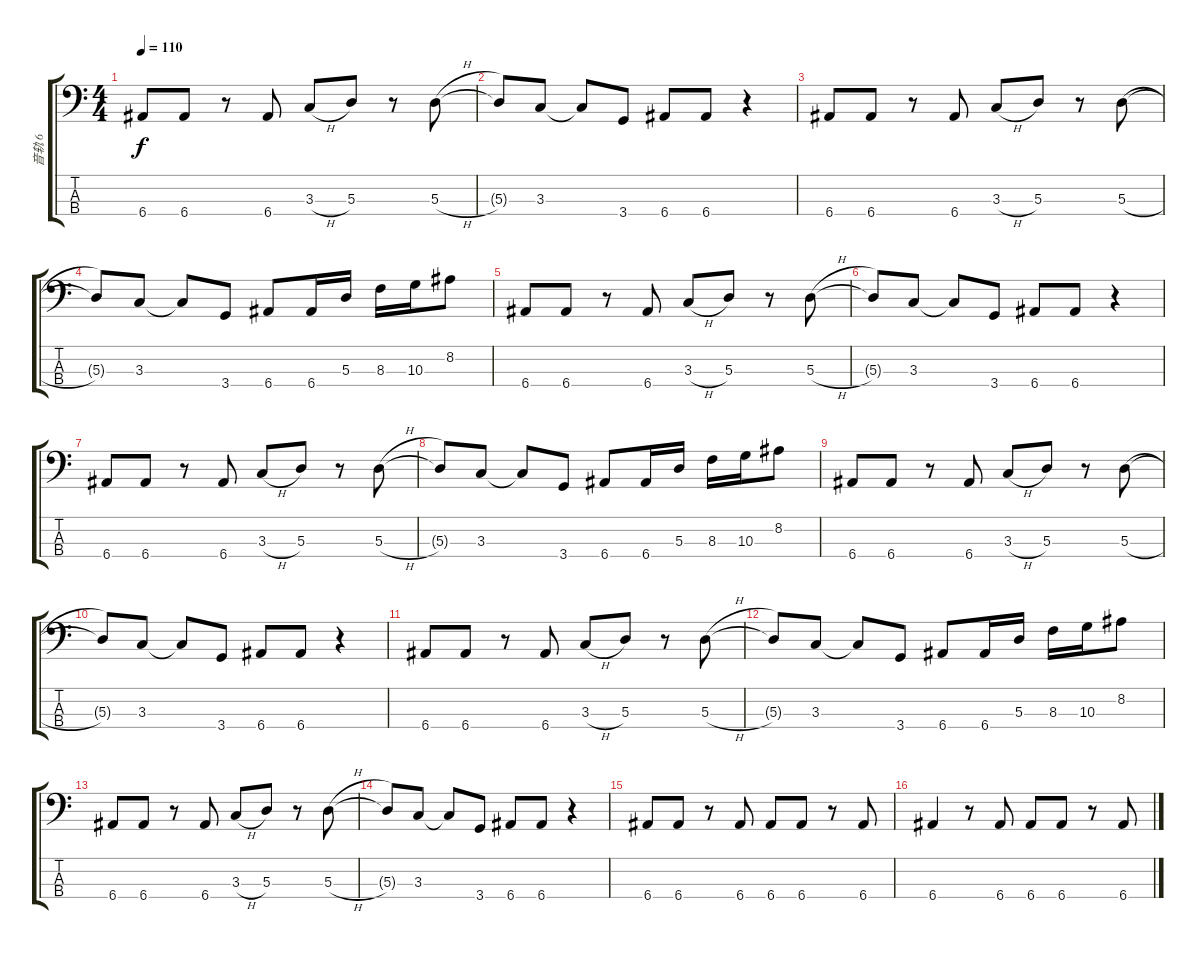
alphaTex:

\track ("音轨 6" "音轨 6") {instrument fretlessbass}
\staff {score tabs}
\tuning (G2 D2 A1 E1) {hide}
\ts (4 4)
\tempo 110
\clef f4
\ks c
6.4.8{dy f} 6.4.8 r.8 6.4.8 3.3{h}.8 5.3.8 r.8 5.3{h}.8 |
5.3{t}.8 3.3.8 3.3{t}.8 3.4.8 6.4.8 6.4.8 r.4 |
6.4.8 6.4.8 r.8 6.4.8 3.3{h}.8 5.3.8 r.8 5.3{h}.8 |
5.3{t}.8 3.3.8 3.3{t}.8 3.4.8 6.4.8 6.4.16 5.3.16 8.3.16 10.3.16 8.2.8 |
6.4.8 6.4.8 r.8 6.4.8 3.3{h}.8 5.3.8 r.8 5.3{h}.8 |
5.3{t}.8 3.3.8 3.3{t}.8 3.4.8 6.4.8 6.4.8 r.4 |
6.4.8 6.4.8 r.8 6.4.8 3.3{h}.8 5.3.8 r.8 5.3{h}.8 |
5.3{t}.8 3.3.8 3.3{t}.8 3.4.8 6.4.8 6.4.16 5.3.16 8.3.16 10.3.16 8.2.8 |
6.4.8 6.4.8 r.8 6.4.8 3.3{h}.8 5.3.8 r.8 5.3{h}.8 |
5.3{t}.8 3.3.8 3.3{t}.8 3.4.8 6.4.8 6.4.8 r.4 |
6.4.8 6.4.8 r.8 6.4.8 3.3{h}.8 5.3.8 r.8 5.3{h}.8 |
5.3{t}.8 3.3.8 3.3{t}.8 3.4.8 6.4.8 6.4.16 5.3.16 8.3.16 10.3.16 8.2.8 |
6.4.8 6.4.8 r.8 6.4.8 3.3{h}.8 5.3.8 r.8 5.3{h}.8 |
5.3{t}.8 3.3.8 3.3{t}.8 3.4.8 6.4.8 6.4.8 r.4 |
6.4.8 6.4.8 r.8 6.4.8 6.4.8 6.4.8 r.8 6.4.8 |
6.4.4 r.8 6.4.8 6.4.8 6.4.8 r.8 6.4.8
